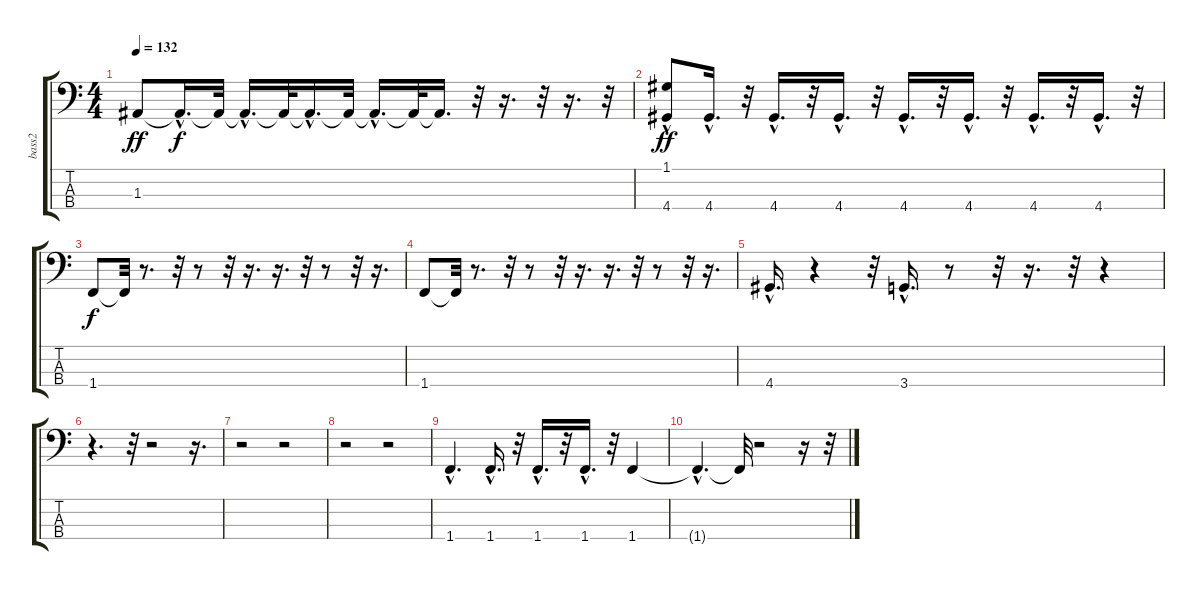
\track ("bass2" "bass2") {instrument electricbassfinger}
\staff {score tabs}
\tuning (G2 D2 A1 E1) {hide}
\ts (4 4)
\tempo 132
\clef f4
\ks c
1.3.8{dy ff} 1.3{hac t}.16{d dy f} 1.3{t}.32 1.3{hac t}.16{d} 1.3{t}.32 1.3{hac t}.16{d} 1.3{t}.32 1.3{hac t}.16{d} 1.3{t}.32 1.3{t}.16{d} r.32 r.16{d} r.32 r.16{d} r.32 |
(1.1 4.4{hac}).8{dy ff} 4.4{hac}.16{d} r.32 4.4{hac}.16{d} r.32 4.4{hac}.16{d} r.32 4.4{hac}.16{d} r.32 4.4{hac}.16{d} r.32 4.4{hac}.16{d} r.32 4.4{hac}.16{d} r.32 |
1.4.8{dy f} 1.4{t}.32 r.8{d} r.32 r.8 r.32 r.16{d} r.16{d} r.32 r.8 r.32 r.16{d} |
1.4.8 1.4{t}.32 r.8{d} r.32 r.8 r.32 r.16{d} r.16{d} r.32 r.8 r.32 r.16{d} |
4.4{hac}.16{d} r.4 r.32 3.4{hac}.16{d} r.8 r.32 r.16{d} r.32 r.4 |
r.4{d} r.32 r.2 r.16{d} |
r.2 r.2 |
r.2 r.2 |
1.4{hac}.4{d} 1.4{hac}.16{d} r.32 1.4{hac}.16{d} r.32 1.4{hac}.16{d} r.32 1.4.4 |
1.4{hac t}.4{d} 1.4{t}.32 r.2 r.16 r.32
